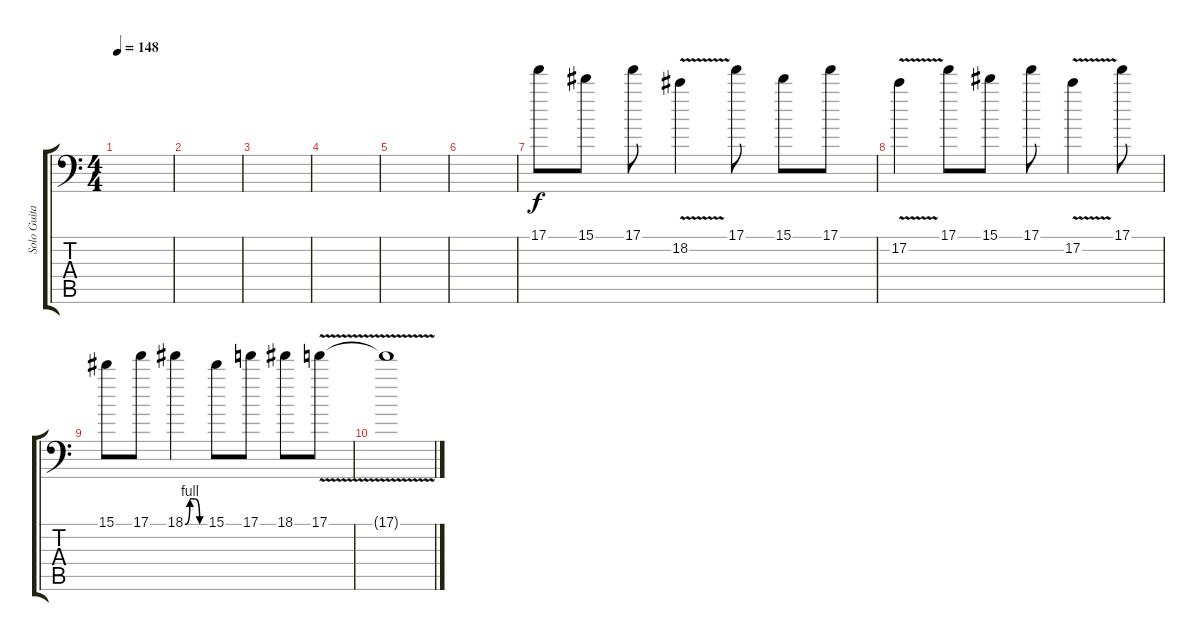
\track ("Solo Guitar 2" "Solo Guita") {instrument distortionguitar}
\staff {score tabs}
\tuning (C4 G3 Eb3 Bb2 F2 Bb1) {hide}
\ts (4 4)
\tempo 148
\clef f4
\ks c
|
|
|
|
|
|
17.1.8{volume 11 balance 6 instrument distortionguitar} 15.1.8 17.1.8 18.2{v}.4 17.1.8 15.1.8 17.1.8 |
17.2{v}.4{volume 11 balance 6 instrument distortionguitar} 17.1.8 15.1.8 17.1.8 17.2{v}.4 17.1.8 |
15.1.8{volume 11 balance 6 instrument distortionguitar} 17.1.8 18.1{be (custom 0 0 15 4 30 4 45 0 60 0)}.4 15.1.8 17.1.8 18.1.8 17.1{v}.8 |
17.1{t}.1
